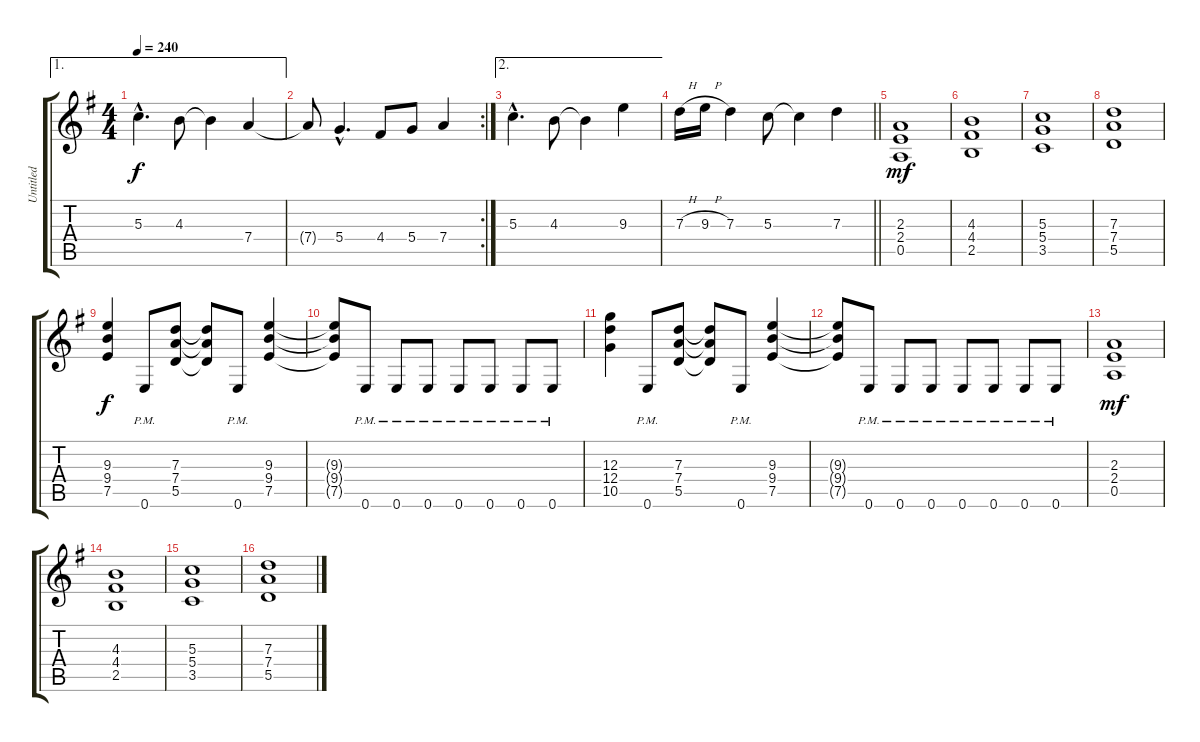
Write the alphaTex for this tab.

\track ("Untitled" "Untitled") {instrument distortionguitar}
\staff {score tabs}
\tuning (E4 B3 G3 D3 A2 E2) {hide}
\ae 1
\ts (4 4)
\tempo 240
\clef g2
\ks g
5.3{hac}.4{d dy f} 4.3.8 4.3{t}.4 7.4.4 |
\rc 2
7.4{t}.8 5.4{hac}.4{d} 4.4.8 5.4.8 7.4.4 |
\ae 2
5.3{hac}.4{d} 4.3.8 4.3{t}.4 9.3.4 |
\barLineRight lightlight
7.3{h}.16 9.3{h}.16 7.3.4 5.3.8 5.3{t}.4 7.3.4 |
(2.3 2.4 0.5).1{dy mf} |
(4.3 4.4 2.5).1 |
(5.3 5.4 3.5).1 |
(7.3 7.4 5.5).1 |
(9.3 9.4 7.5).4{dy f} 0.6{pm}.8 (7.3 7.4 5.5).8 (7.3{t} 7.4{t} 5.5{t}).8 0.6{pm}.8 (9.3 9.4 7.5).4 |
(9.3{t} 9.4{t} 7.5{t}).8 0.6{pm}.8 0.6{pm}.8 0.6{pm}.8 0.6{pm}.8 0.6{pm}.8 0.6{pm}.8 0.6{pm}.8 |
(12.3 12.4 10.5).4 0.6{pm}.8 (7.3 7.4 5.5).8 (7.3{t} 7.4{t} 5.5{t}).8 0.6{pm}.8 (9.3 9.4 7.5).4 |
(9.3{t} 9.4{t} 7.5{t}).8 0.6{pm}.8 0.6{pm}.8 0.6{pm}.8 0.6{pm}.8 0.6{pm}.8 0.6{pm}.8 0.6{pm}.8 |
(2.3 2.4 0.5).1{dy mf} |
(4.3 4.4 2.5).1 |
(5.3 5.4 3.5).1 |
(7.3 7.4 5.5).1
